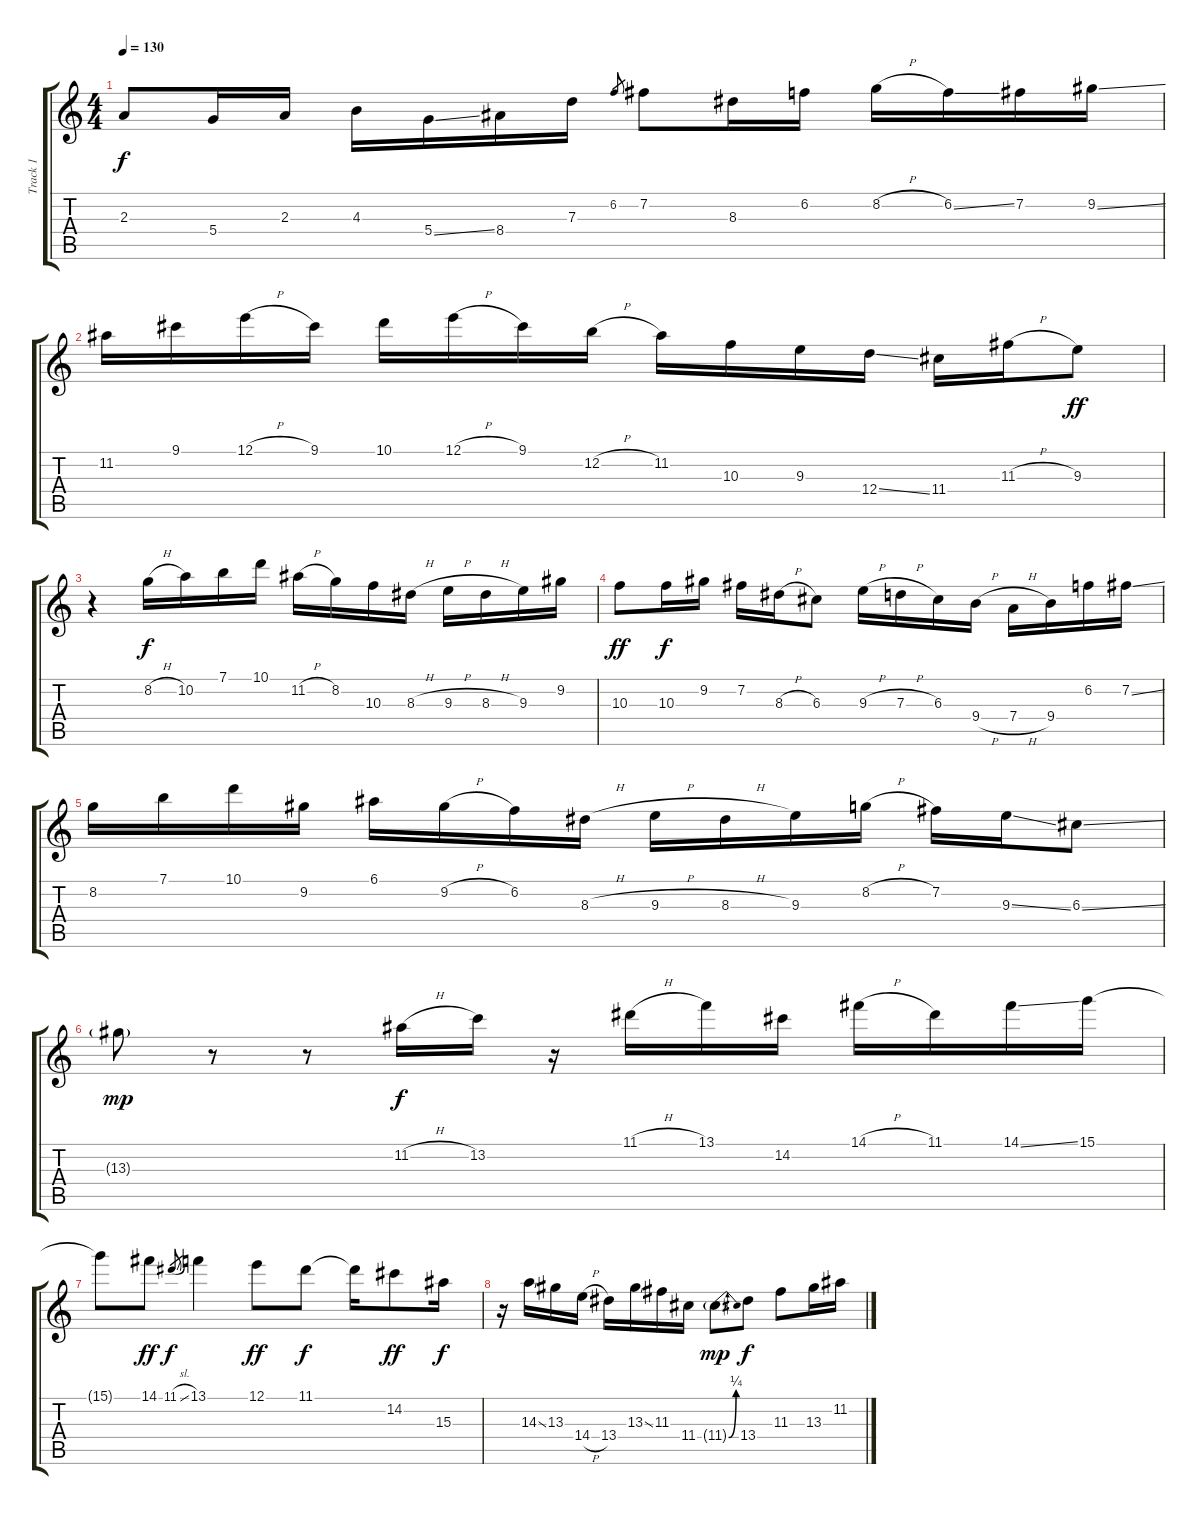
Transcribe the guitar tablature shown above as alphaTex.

\track ("Track 1" "Track 1") {instrument electricguitarjazz}
\staff {score tabs}
\tuning (E4 B3 G3 D3 A2 E2) {hide}
\ts (4 4)
\tempo 130
\clef g2
\ks c
2.3.8{dy f} 5.4.16 2.3.16 4.3.16 5.4{ss}.16 8.4.16 7.3.16 6.2.8{gr} 7.2.8 8.3.16 6.2.16 8.2{h}.16 6.2{ss}.16 7.2.16 9.2{ss}.16 |
11.2.16 9.1.16 12.1{h}.16 9.1.16 10.1.16 12.1{h}.16 9.1.16 12.2{h}.16 11.2.16 10.3.16 9.3.16 12.4{ss}.16 11.4.16 11.3{h}.16 9.3.8{dy ff} |
r.4 8.2{h}.16{dy f} 10.2.16 7.1.16 10.1.16 11.2{h}.16 8.2.16 10.3.16 8.3{h}.16 9.3{h}.16 8.3{h}.16 9.3.16 9.2.16 |
10.3.8{dy ff} 10.3.16{dy f} 9.2.16 7.2.16 8.3{h}.16 6.3.8 9.3{h}.16 7.3{h}.16 6.3.16 9.4{h}.16 7.4{h}.16 9.4.16 6.2.16 7.2{ss}.16 |
8.2.16 7.1.16 10.1.16 9.2.16 6.1.16 9.2{h}.16 6.2.16 8.3{h}.16 9.3{h}.16 8.3{h}.16 9.3.16 8.2{h}.16 7.2.16 9.3{ss}.16 6.3{ss}.8 |
13.3{g}.8{dy mp} r.8 r.8 11.2{h}.16{dy f} 13.2.16 r.16 11.1{h}.16 13.1.16 14.2.16 14.1{h}.16 11.1.16 14.1{ss}.16 15.1.16 |
15.1{t}.8 14.1.8{dy ff} 11.1{sl}.8{gr dy f} 13.1.4 12.1.8{dy ff} 11.1.8{dy f} 11.1{t}.16 14.2.8{dy ff} 15.3.16{dy f} |
r.16 14.3{ss}.16 13.3.16 14.4{h}.16 13.4.16 13.3{ss}.16 11.3.16 11.4.16 11.4{be (bend 0 0 60 1) g}.8{dy mp} 13.4.8{dy f} 11.3.8 13.3.16 11.2.16
